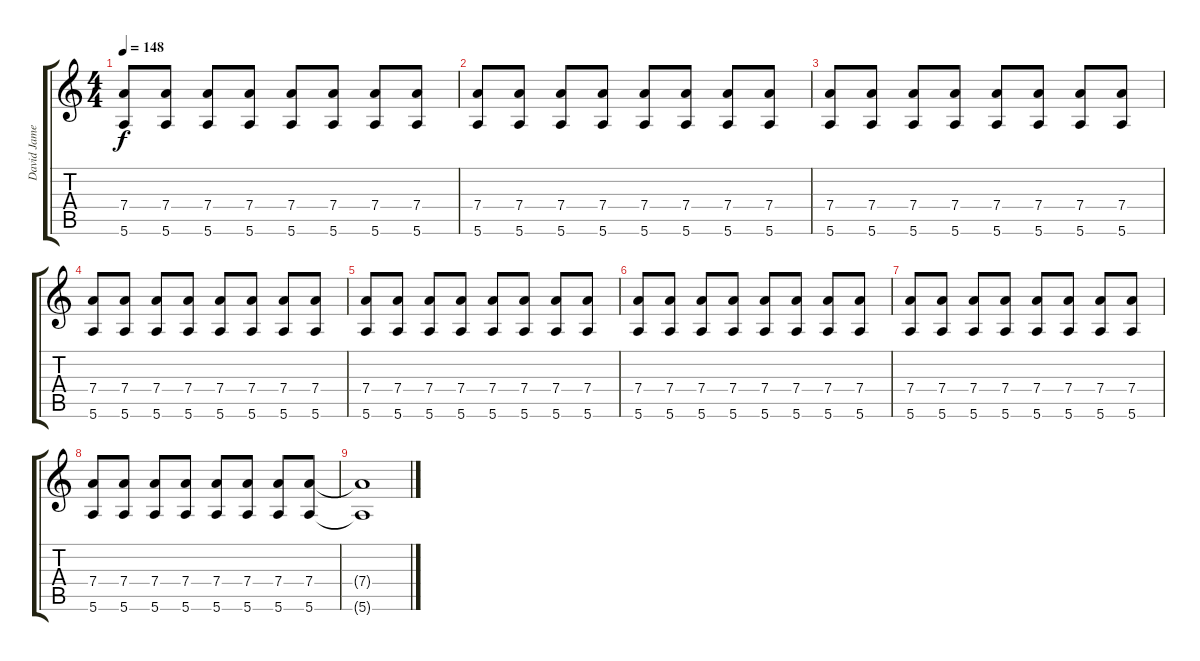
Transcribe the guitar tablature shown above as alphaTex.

\track ("David James Kennedy - Guitar" "David Jame") {instrument electricguitarclean}
\staff {score tabs}
\tuning (E4 B3 G3 D3 A2 E2) {hide}
\ts (4 4)
\tempo 148
\clef g2
\ks c
(7.4 5.6).8{dy f} (7.4 5.6).8 (7.4 5.6).8 (7.4 5.6).8 (7.4 5.6).8 (7.4 5.6).8 (7.4 5.6).8 (7.4 5.6).8 |
(7.4 5.6).8 (7.4 5.6).8 (7.4 5.6).8 (7.4 5.6).8 (7.4 5.6).8 (7.4 5.6).8 (7.4 5.6).8 (7.4 5.6).8 |
(7.4 5.6).8 (7.4 5.6).8 (7.4 5.6).8 (7.4 5.6).8 (7.4 5.6).8 (7.4 5.6).8 (7.4 5.6).8 (7.4 5.6).8 |
(7.4 5.6).8 (7.4 5.6).8 (7.4 5.6).8 (7.4 5.6).8 (7.4 5.6).8 (7.4 5.6).8 (7.4 5.6).8 (7.4 5.6).8 |
(7.4 5.6).8 (7.4 5.6).8 (7.4 5.6).8 (7.4 5.6).8 (7.4 5.6).8 (7.4 5.6).8 (7.4 5.6).8 (7.4 5.6).8 |
(7.4 5.6).8 (7.4 5.6).8 (7.4 5.6).8 (7.4 5.6).8 (7.4 5.6).8 (7.4 5.6).8 (7.4 5.6).8 (7.4 5.6).8 |
(7.4 5.6).8 (7.4 5.6).8 (7.4 5.6).8 (7.4 5.6).8 (7.4 5.6).8 (7.4 5.6).8 (7.4 5.6).8 (7.4 5.6).8 |
(7.4 5.6).8 (7.4 5.6).8 (7.4 5.6).8 (7.4 5.6).8 (7.4 5.6).8 (7.4 5.6).8 (7.4 5.6).8 (7.4 5.6).8 |
(7.4{t} 5.6{t}).1
